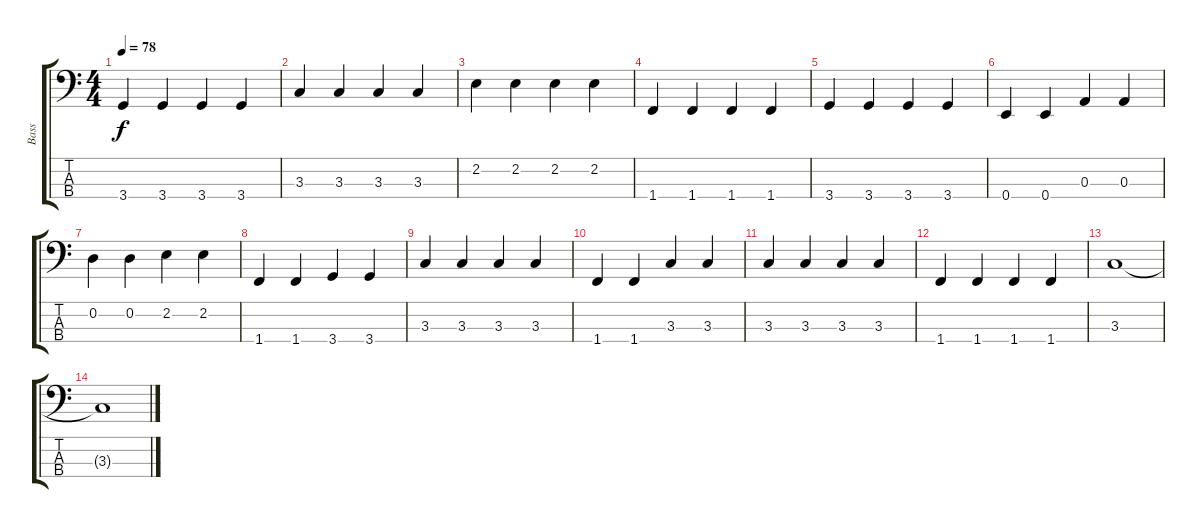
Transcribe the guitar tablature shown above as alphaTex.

\track ("Bass" "Bass") {instrument electricbassfinger}
\staff {score tabs}
\tuning (G2 D2 A1 E1) {hide}
\ts (4 4)
\tempo 78
\clef f4
\ks c
3.4.4{dy f} 3.4.4 3.4.4 3.4.4 |
3.3.4 3.3.4 3.3.4 3.3.4 |
2.2.4 2.2.4 2.2.4 2.2.4 |
1.4.4 1.4.4 1.4.4 1.4.4 |
3.4.4 3.4.4 3.4.4 3.4.4 |
0.4.4 0.4.4 0.3.4 0.3.4 |
0.2.4 0.2.4 2.2.4 2.2.4 |
1.4.4 1.4.4 3.4.4 3.4.4 |
3.3.4 3.3.4 3.3.4 3.3.4 |
1.4.4 1.4.4 3.3.4 3.3.4 |
3.3.4 3.3.4 3.3.4 3.3.4 |
1.4.4 1.4.4 1.4.4 1.4.4 |
3.3.1 |
3.3{t}.1
